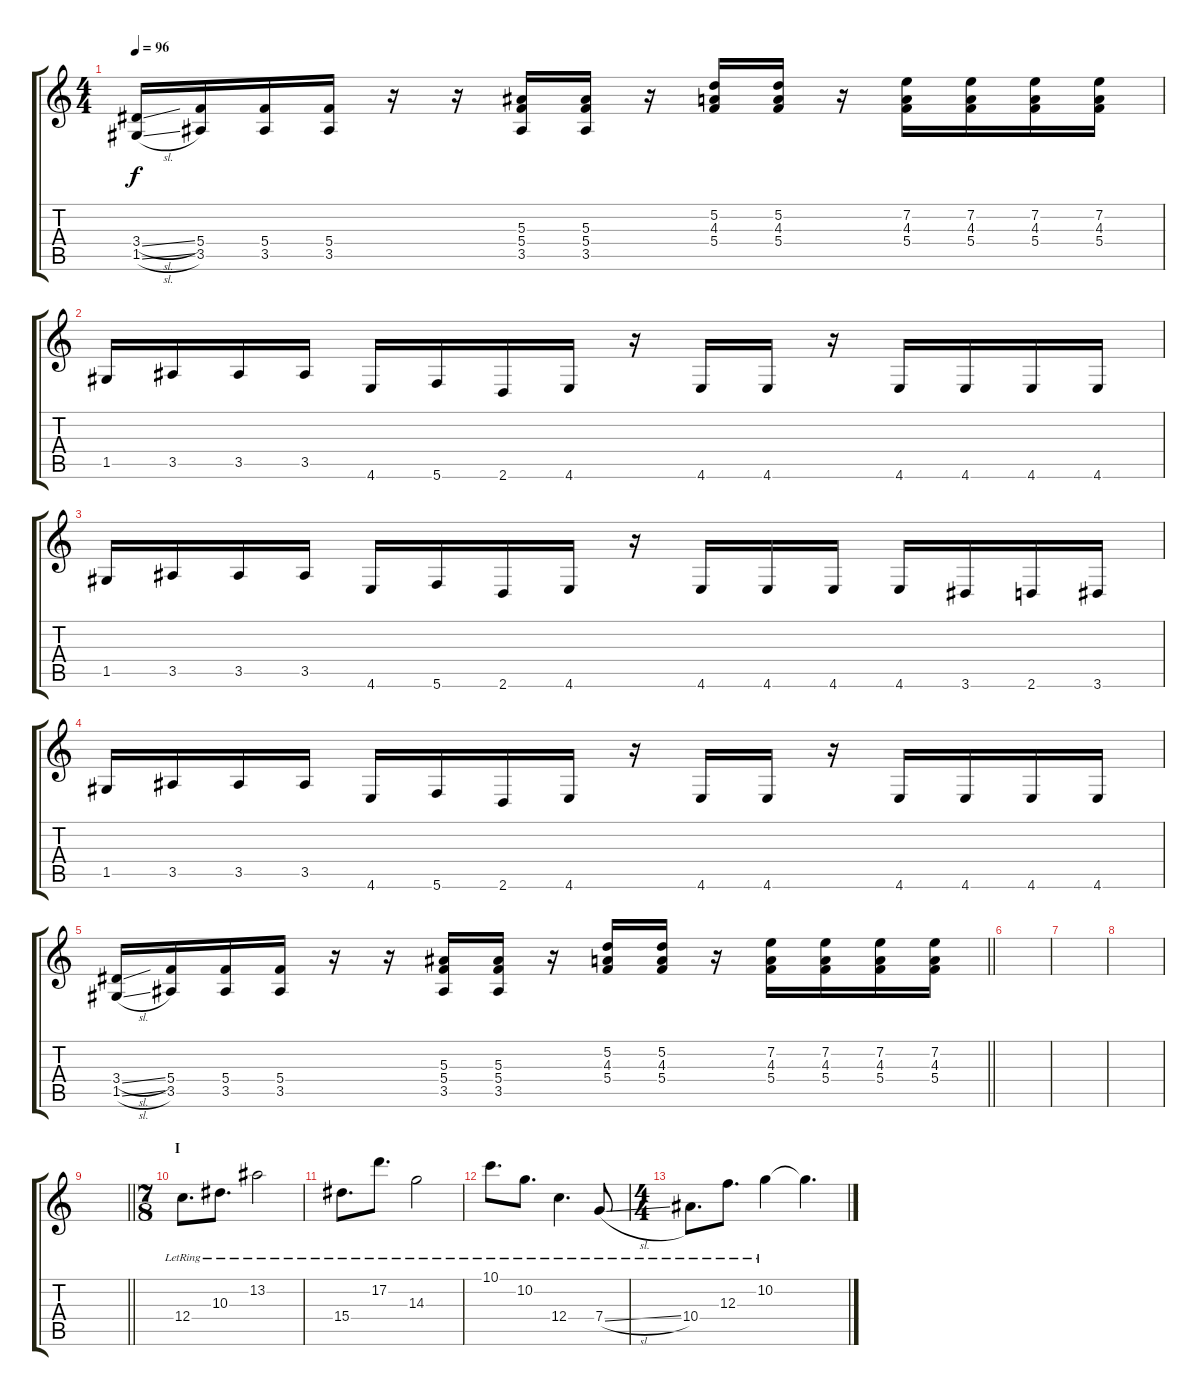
\track "" {instrument overdrivenguitar}
\staff {score tabs}
\tuning (D4 A3 F3 C3 G2 C2) {hide}
\ts (4 4)
\tempo 96
\clef g2
\ks c
(3.4{sl} 1.5{sl}).16{dy f} (5.4 3.5).16 (5.4 3.5).16 (5.4 3.5).16 r.16 r.16 (5.3 5.4 3.5).16 (5.3 5.4 3.5).16 r.16 (5.2 4.3 5.4).16 (5.2 4.3 5.4).16 r.16 (7.2 4.3 5.4).16 (7.2 4.3 5.4).16 (7.2 4.3 5.4).16 (7.2 4.3 5.4).16 |
1.5.16 3.5.16 3.5.16 3.5.16 4.6.16 5.6.16 2.6.16 4.6.16 r.16 4.6.16 4.6.16 r.16 4.6.16 4.6.16 4.6.16 4.6.16 |
1.5.16 3.5.16 3.5.16 3.5.16 4.6.16 5.6.16 2.6.16 4.6.16 r.16 4.6.16 4.6.16 4.6.16 4.6.16 3.6.16 2.6.16 3.6.16 |
1.5.16 3.5.16 3.5.16 3.5.16 4.6.16 5.6.16 2.6.16 4.6.16 r.16 4.6.16 4.6.16 r.16 4.6.16 4.6.16 4.6.16 4.6.16 |
\barLineRight lightlight
(3.4{sl} 1.5{sl}).16 (5.4 3.5).16 (5.4 3.5).16 (5.4 3.5).16 r.16 r.16 (5.3 5.4 3.5).16 (5.3 5.4 3.5).16 r.16 (5.2 4.3 5.4).16 (5.2 4.3 5.4).16 r.16 (7.2 4.3 5.4).16 (7.2 4.3 5.4).16 (7.2 4.3 5.4).16 (7.2 4.3 5.4).16 |
|
|
|
\barLineRight lightlight
|
\ts (7 8)
\section ("" "I")
12.4{lr}.8{d} 10.3{lr}.8{d} 13.2{lr}.2 |
15.4{lr}.8{d} 17.2{lr}.8{d} 14.3{lr}.2 |
10.1{lr}.8{d} 10.2{lr}.8{d} 12.4{lr}.4{d} 7.4{sl lr}.8 |
\ts (4 4)
10.4{lr}.8{d} 12.3{lr}.8{d} 10.2{lr}.4 10.2{t}.4{d}
